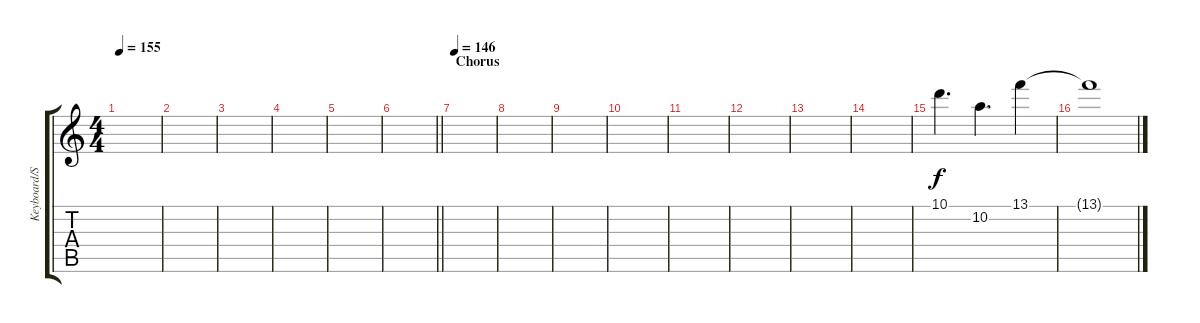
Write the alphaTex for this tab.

\track ("Keyboard/Samples" "Keyboard/S") {instrument electricguitarjazz}
\staff {score tabs}
\tuning (E4 B3 G3 D3 A2 E2) {hide}
\ts (4 4)
\tempo 155
\clef g2
\ks c
|
|
|
|
|
\barLineRight lightlight
|
\section ("" "Chorus")
\tempo 146
|
|
|
|
|
|
|
|
10.1.4{d dy f volume 11 instrument distortionguitar} 10.2.4{d} 13.1.4 |
13.1{t}.1
